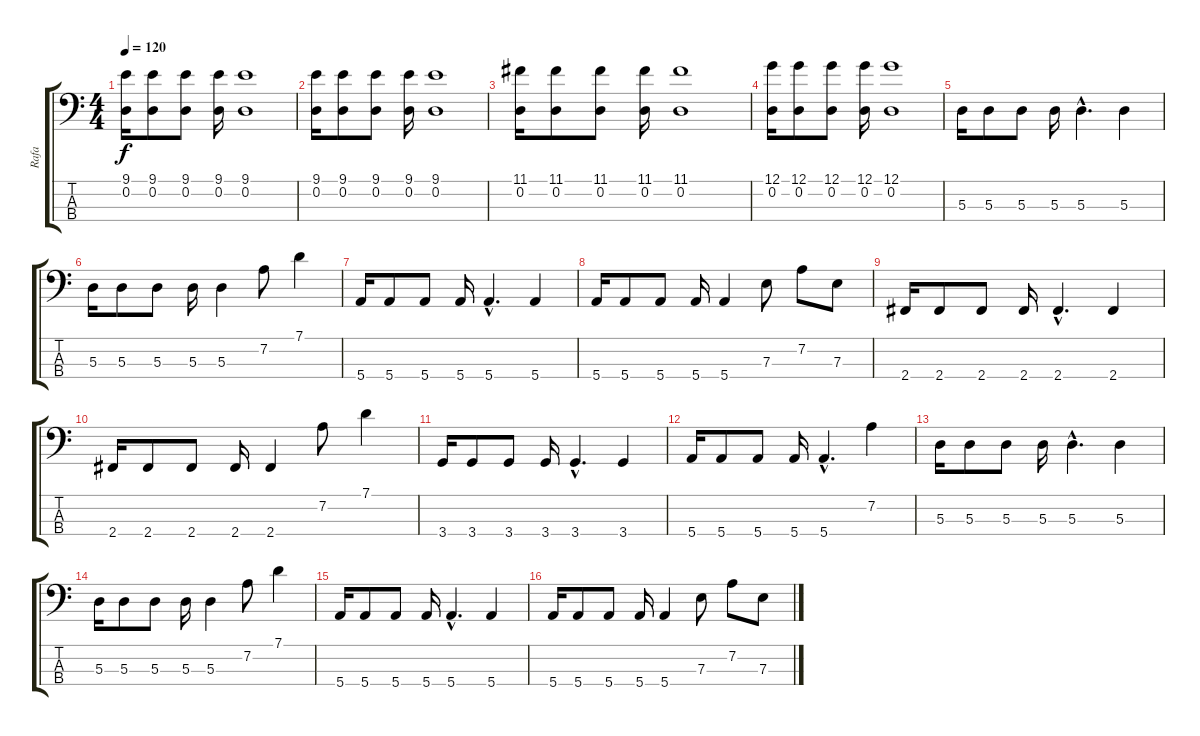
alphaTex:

\track ("Rafa" "Rafa") {instrument electricbasspick}
\staff {score tabs}
\tuning (G2 D2 A1 E1) {hide}
\ts (4 4)
\tempo 120
\clef f4
\ks c
(9.1 0.2).16{dy f} (9.1 0.2).8 (9.1 0.2).8 (9.1 0.2).16 (9.1 0.2).1 |
(9.1 0.2).16 (9.1 0.2).8 (9.1 0.2).8 (9.1 0.2).16 (9.1 0.2).1 |
(11.1 0.2).16 (11.1 0.2).8 (11.1 0.2).8 (11.1 0.2).16 (11.1 0.2).1 |
(12.1 0.2).16 (12.1 0.2).8 (12.1 0.2).8 (12.1 0.2).16 (12.1 0.2).1 |
5.3.16 5.3.8 5.3.8 5.3.16 5.3{hac}.4{d} 5.3.4 |
5.3.16 5.3.8 5.3.8 5.3.16 5.3.4 7.2.8 7.1.4 |
5.4.16 5.4.8 5.4.8 5.4.16 5.4{hac}.4{d} 5.4.4 |
5.4.16 5.4.8 5.4.8 5.4.16 5.4.4 7.3.8 7.2.8 7.3.8 |
2.4.16 2.4.8 2.4.8 2.4.16 2.4{hac}.4{d} 2.4.4 |
2.4.16 2.4.8 2.4.8 2.4.16 2.4.4 7.2.8 7.1.4 |
3.4.16 3.4.8 3.4.8 3.4.16 3.4{hac}.4{d} 3.4.4 |
5.4.16 5.4.8 5.4.8 5.4.16 5.4{hac}.4{d} 7.2.4 |
5.3.16 5.3.8 5.3.8 5.3.16 5.3{hac}.4{d} 5.3.4 |
5.3.16 5.3.8 5.3.8 5.3.16 5.3.4 7.2.8 7.1.4 |
5.4.16 5.4.8 5.4.8 5.4.16 5.4{hac}.4{d} 5.4.4 |
5.4.16 5.4.8 5.4.8 5.4.16 5.4.4 7.3.8 7.2.8 7.3.8
